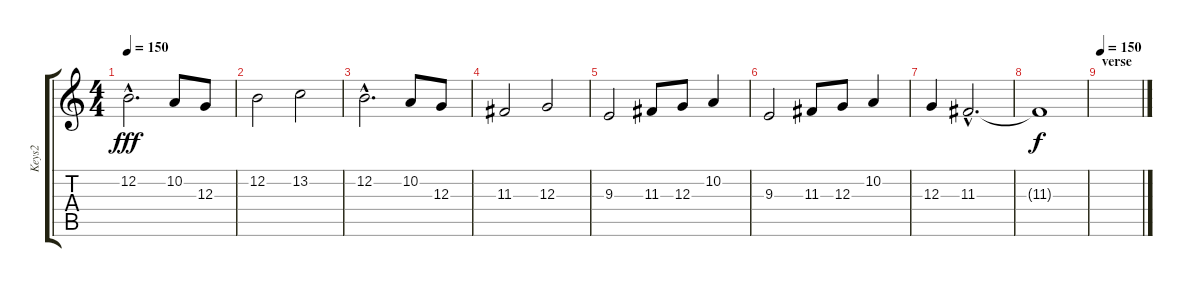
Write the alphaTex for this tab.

\track ("Keys2" "Keys2") {instrument stringensemble1}
\staff {score tabs}
\tuning (E4 B3 G3 D3 A2 E2) {hide}
\ts (4 4)
\tempo 150
\clef g2
\ks c
12.2{hac}.2{d dy fff} 10.2.8 12.3.8 |
12.2.2 13.2.2 |
12.2{hac}.2{d} 10.2.8 12.3.8 |
11.3.2 12.3.2 |
9.3.2 11.3.8 12.3.8 10.2.4 |
9.3.2 11.3.8 12.3.8 10.2.4 |
12.3.4 11.3{hac}.2{d} |
11.3{t}.1{dy f} |
\section ("" "verse")
\tempo 150
